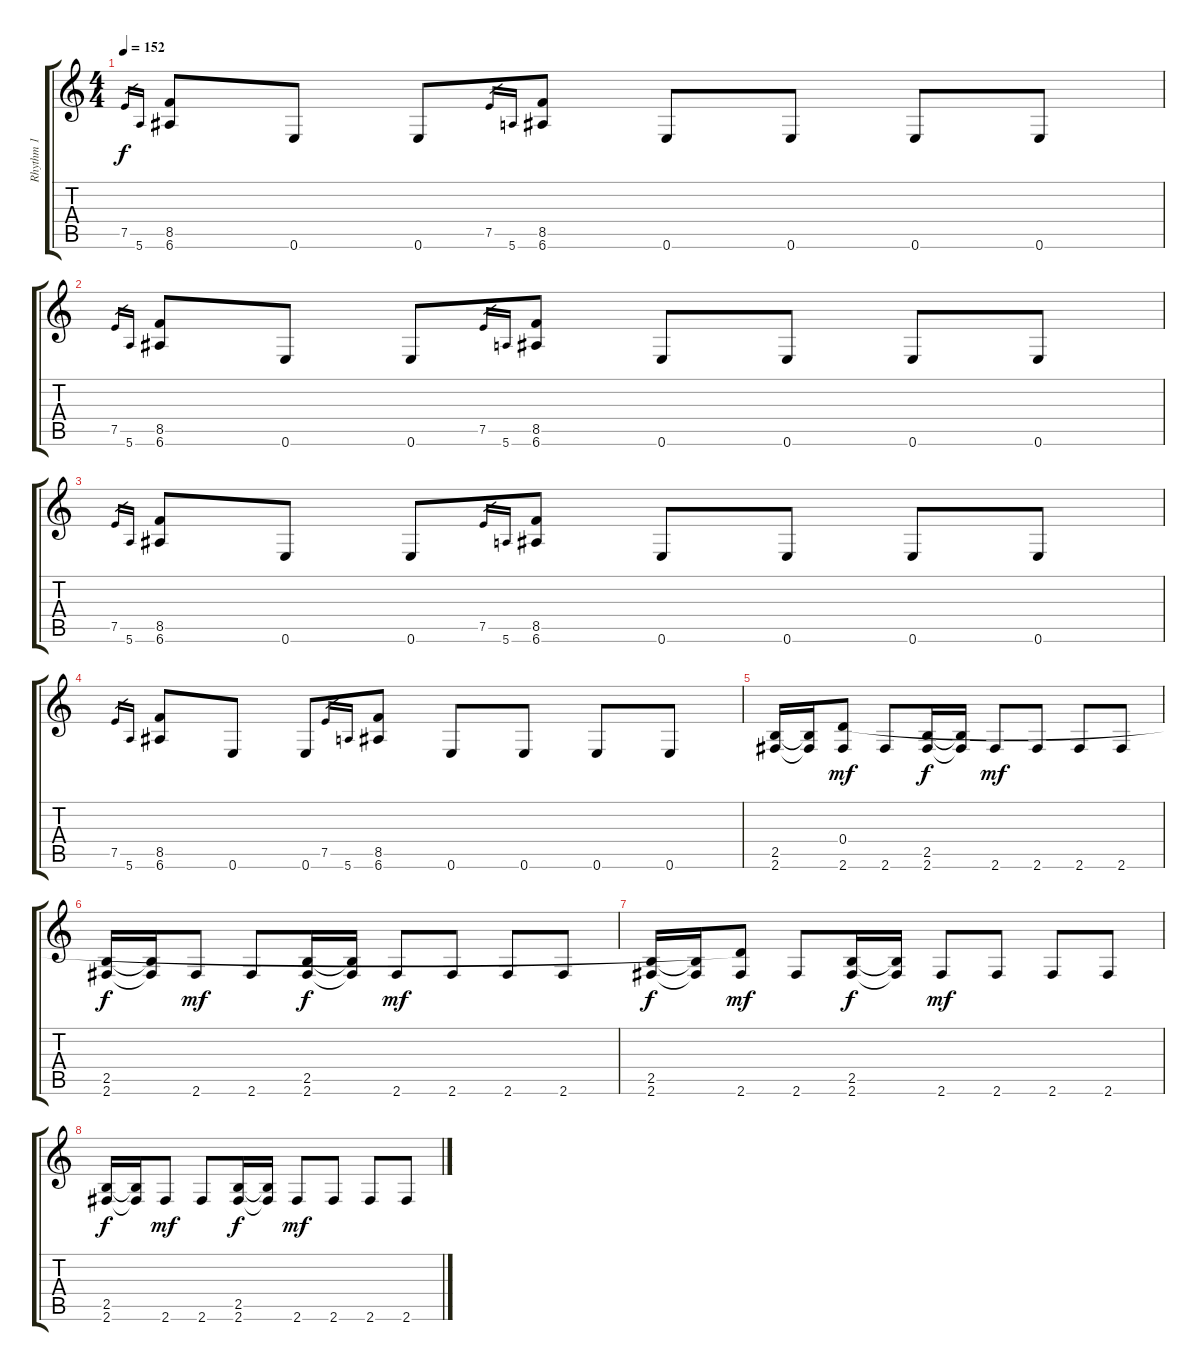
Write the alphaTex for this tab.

\track ("Rhythm 1" "Rhythm 1") {instrument overdrivenguitar}
\staff {score tabs}
\tuning (E4 B3 G3 D3 A2 E2) {hide}
\ts (4 4)
\tempo 152
\clef g2
\ks c
7.5.16{gr dy f} 5.6.16{gr} (8.5 6.6).8 0.6.8 0.6.8 7.5.16{gr} 5.6.16{gr} (8.5 6.6).8 0.6.8 0.6.8 0.6.8 0.6.8 |
7.5.16{gr} 5.6.16{gr} (8.5 6.6).8 0.6.8 0.6.8 7.5.16{gr} 5.6.16{gr} (8.5 6.6).8 0.6.8 0.6.8 0.6.8 0.6.8 |
7.5.16{gr} 5.6.16{gr} (8.5 6.6).8 0.6.8 0.6.8 7.5.16{gr} 5.6.16{gr} (8.5 6.6).8 0.6.8 0.6.8 0.6.8 0.6.8 |
7.5.16{gr} 5.6.16{gr} (8.5 6.6).8 0.6.8 0.6.8 7.5.16{gr} 5.6.16{gr} (8.5 6.6).8 0.6.8 0.6.8 0.6.8 0.6.8 |
(2.5 2.6).16 (2.5{t} 2.6{t}).16 (0.4 2.6).8{dy mf} 2.6.8 (2.5 2.6).16{dy f} (2.5{t} 2.6{t}).16 2.6.8{dy mf} 2.6.8 2.6.8 2.6.8 |
(2.5 2.6).16{dy f} (2.5{t} 2.6{t}).16 2.6.8{dy mf} 2.6.8 (2.5 2.6).16{dy f} (2.5{t} 2.6{t}).16 2.6.8{dy mf} 2.6.8 2.6.8 2.6.8 |
(2.5 2.6).16{dy f} (2.5{t} 2.6{t}).16 (0.4{t} 2.6).8{dy mf} 2.6.8 (2.5 2.6).16{dy f} (2.5{t} 2.6{t}).16 2.6.8{dy mf} 2.6.8 2.6.8 2.6.8 |
(2.5 2.6).16{dy f} (2.5{t} 2.6{t}).16 2.6.8{dy mf} 2.6.8 (2.5 2.6).16{dy f} (2.5{t} 2.6{t}).16 2.6.8{dy mf} 2.6.8 2.6.8 2.6.8
